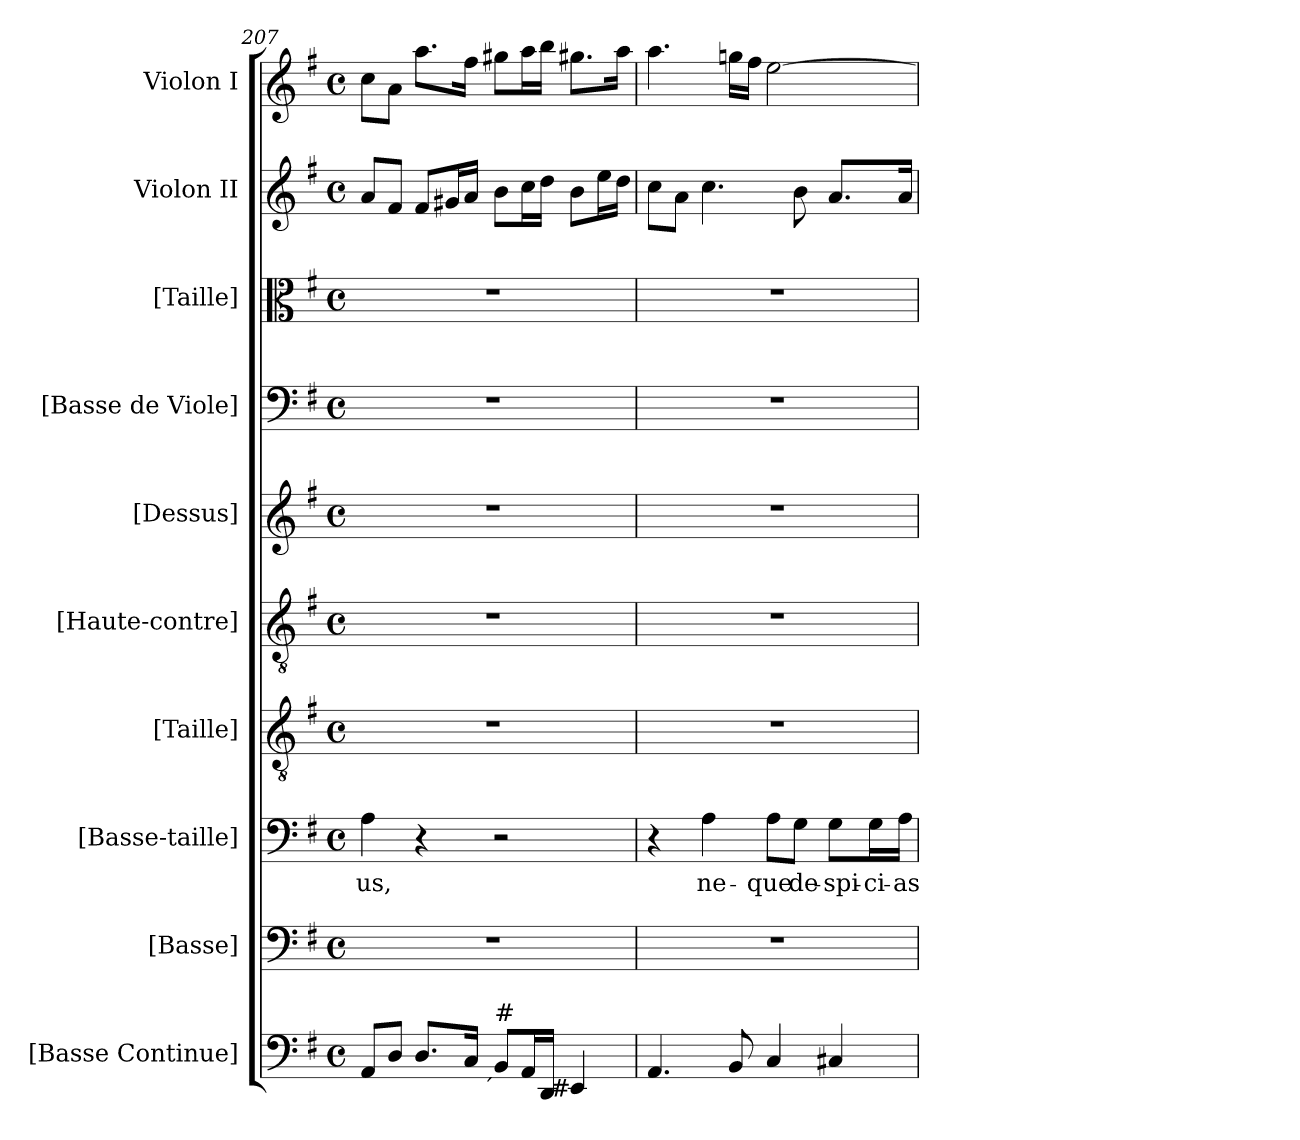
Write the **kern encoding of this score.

**kern	**kern	**kern	**text	**kern	**kern	**kern	**kern	**kern	**kern	**kern
*part10	*part9	*part8	*part8	*part7	*part6	*part5	*part4	*part3	*part2	*part1
*staff10	*staff9	*staff8	*staff8	*staff7	*staff6	*staff5	*staff4	*staff3	*staff2	*staff1
*I"[Basse Continue]	*I"[Basse]	*I"[Basse-taille]	*	*I"[Taille]	*I"[Haute-contre]	*I"[Dessus]	*I"[Basse de Viole]	*I"[Taille]	*I"Violon II	*I"Violon I
*I'B.c.	*I'B.	*I'B.t.	*	*I'T.	*I'H.C.	*I'D.	*	*	*I'Vln. II	*I'Vln. I
!!LO:PB:g=z
*clefF4	*clefF4	*clefF4	*	*clefGv2	*clefGv2	*clefG2	*clefF4	*clefC3	*clefG2	*clefG2
*	*	*	*	*ITrd7c12	*ITrd7c12	*	*	*	*	*
*k[f#]	*k[f#]	*k[f#]	*	*k[f#]	*k[f#]	*k[f#]	*k[f#]	*k[f#]	*k[f#]	*k[f#]
*G:	*G:	*G:	*	*G:	*G:	*G:	*G:	*G:	*G:	*G:
*M4/4	*M4/4	*M4/4	*	*M4/4	*M4/4	*M4/4	*M4/4	*M4/4	*M4/4	*M4/4
*met(c)	*met(c)	*met(c)	*	*met(c)	*met(c)	*met(c)	*met(c)	*met(c)	*met(c)	*met(c)
=207	=207	=207	=207	=207	=207	=207	=207	=207	=207	=207
!	!	!	!LO:LY:b:color=#000000	!	!	!	!	!	!	!
8AAi/L	1r	4Ai\	-us,	1r	1r	1r	1r	1r	8ai/L	8cci\L
8Di/J	.	.	.	.	.	.	.	.	8f#i/J	8ai\J
8.Di/L	.	4r	.	.	.	.	.	.	8f#i/L	8.aai\L
.	.	.	.	.	.	.	.	.	16g#Xi/L	.
16Ci/Jk	.	.	.	.	.	.	.	.	16ai/JJ	16ff#i\Jk
!LO:TX:b:rj:t=´	!	!	!	!	!	!	!	!	!	!
!LO:TX:t=#	!	!	!	!	!	!	!	!	!	!
8BBi/L	.	2r	.	.	.	.	.	.	8bi\L	8gg#Xi\L
16AAi/L	.	.	.	.	.	.	.	.	16cci\L	16aai\L
16DDi/JJ	.	.	.	.	.	.	.	.	16ddi\JJ	16bbi\JJ
!LO:TX:b:rj:t=#	!	!	!	!	!	!	!	!	!	!
4EEi/	.	.	.	.	.	.	.	.	8bi\L	8.gg#Xi\L
.	.	.	.	.	.	.	.	.	16eei\L	.
.	.	.	.	.	.	.	.	.	16ddi\JJ	16aai\Jk
=208	=208	=208	=208	=208	=208	=208	=208	=208	=208	=208
4.AAi/	1r	4r	.	1r	1r	1r	1r	1r	8cci\L	4.aai\
.	.	.	.	.	.	.	.	.	8ai\J	.
!	!	!	!LO:LY:b:color=#000000	!	!	!	!	!	!	!
.	.	4Ai\	ne-	.	.	.	.	.	4.cci\	.
8BBi/	.	.	.	.	.	.	.	.	.	16ggni\LL
.	.	.	.	.	.	.	.	.	.	16ff#i\JJ
!	!	!	!LO:LY:b:color=#000000	!	!	!	!	!	!	!
4Ci/	.	8Ai\L	-que	.	.	.	.	.	.	[2eei\
!	!	!	!LO:LY:b:color=#000000	!	!	!	!	!	!	!
.	.	8Gi\J	de-	.	.	.	.	.	8bi\	.
!	!	!	!LO:LY:b:color=#000000	!	!	!	!	!	!	!
4C#Xi/	.	8Gi\L	-spi-	.	.	.	.	.	8.ai/L	.
!	!	!	!LO:LY:b:color=#000000	!	!	!	!	!	!	!
.	.	16Gi\L	-ci-	.	.	.	.	.	.	.
!	!	!	!LO:LY:b:color=#000000	!	!	!	!	!	!	!
.	.	16Ai\JJ	-as	.	.	.	.	.	16ai/Jk	.
=	=	=	=	=	=	=	=	=	=	=
*-	*-	*-	*-	*-	*-	*-	*-	*-	*-	*-
